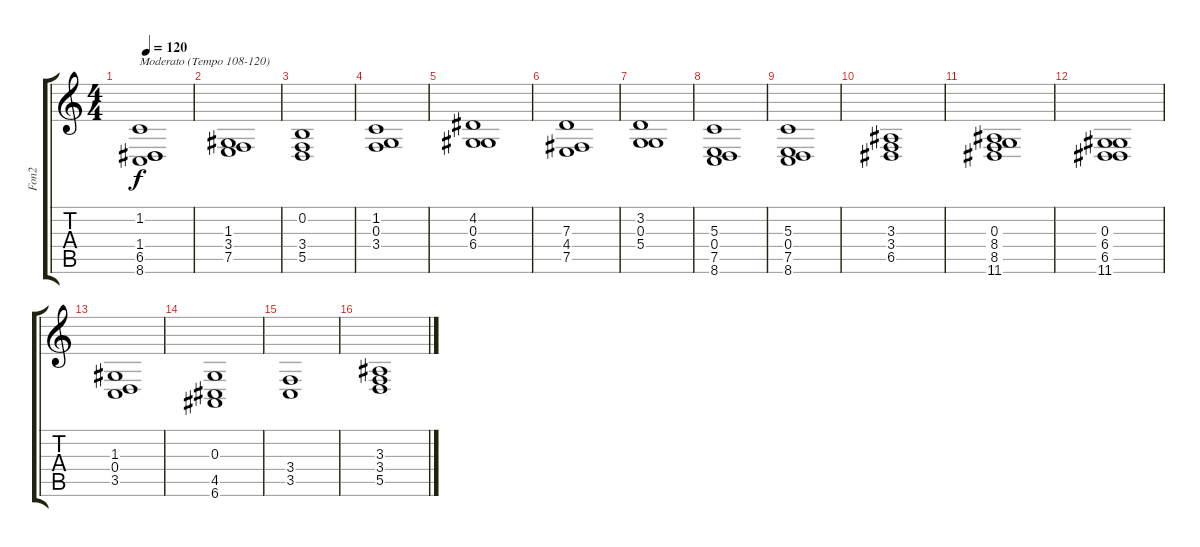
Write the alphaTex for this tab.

\track ("Fon2" "Fon2") {instrument stringensemble1}
\staff {score tabs}
\tuning (E4 B3 G3 D3 A2 E2) {hide}
\ts (4 4)
\tempo 120
\clef g2
\ks c
(1.2 1.4 6.5 8.6).1{txt "Moderato (Tempo 108-120)" dy f instrument stringensemble1} |
(1.3 3.4 7.5).1 |
(0.2 3.4 5.5).1 |
(1.2 0.3 3.4).1 |
(4.2 0.3 6.4).1 |
(7.3 4.4 7.5).1 |
(3.2 0.3 5.4).1 |
(5.3 0.4 7.5 8.6).1 |
(5.3 0.4 7.5 8.6).1 |
(3.3 3.4 6.5).1 |
(0.3 8.4 8.5 11.6).1 |
(0.3 6.4 6.5 11.6).1 |
(1.3 0.4 3.5).1 |
(0.3 4.5 6.6).1 |
(3.4 3.5).1 |
(3.3 3.4 5.5).1
